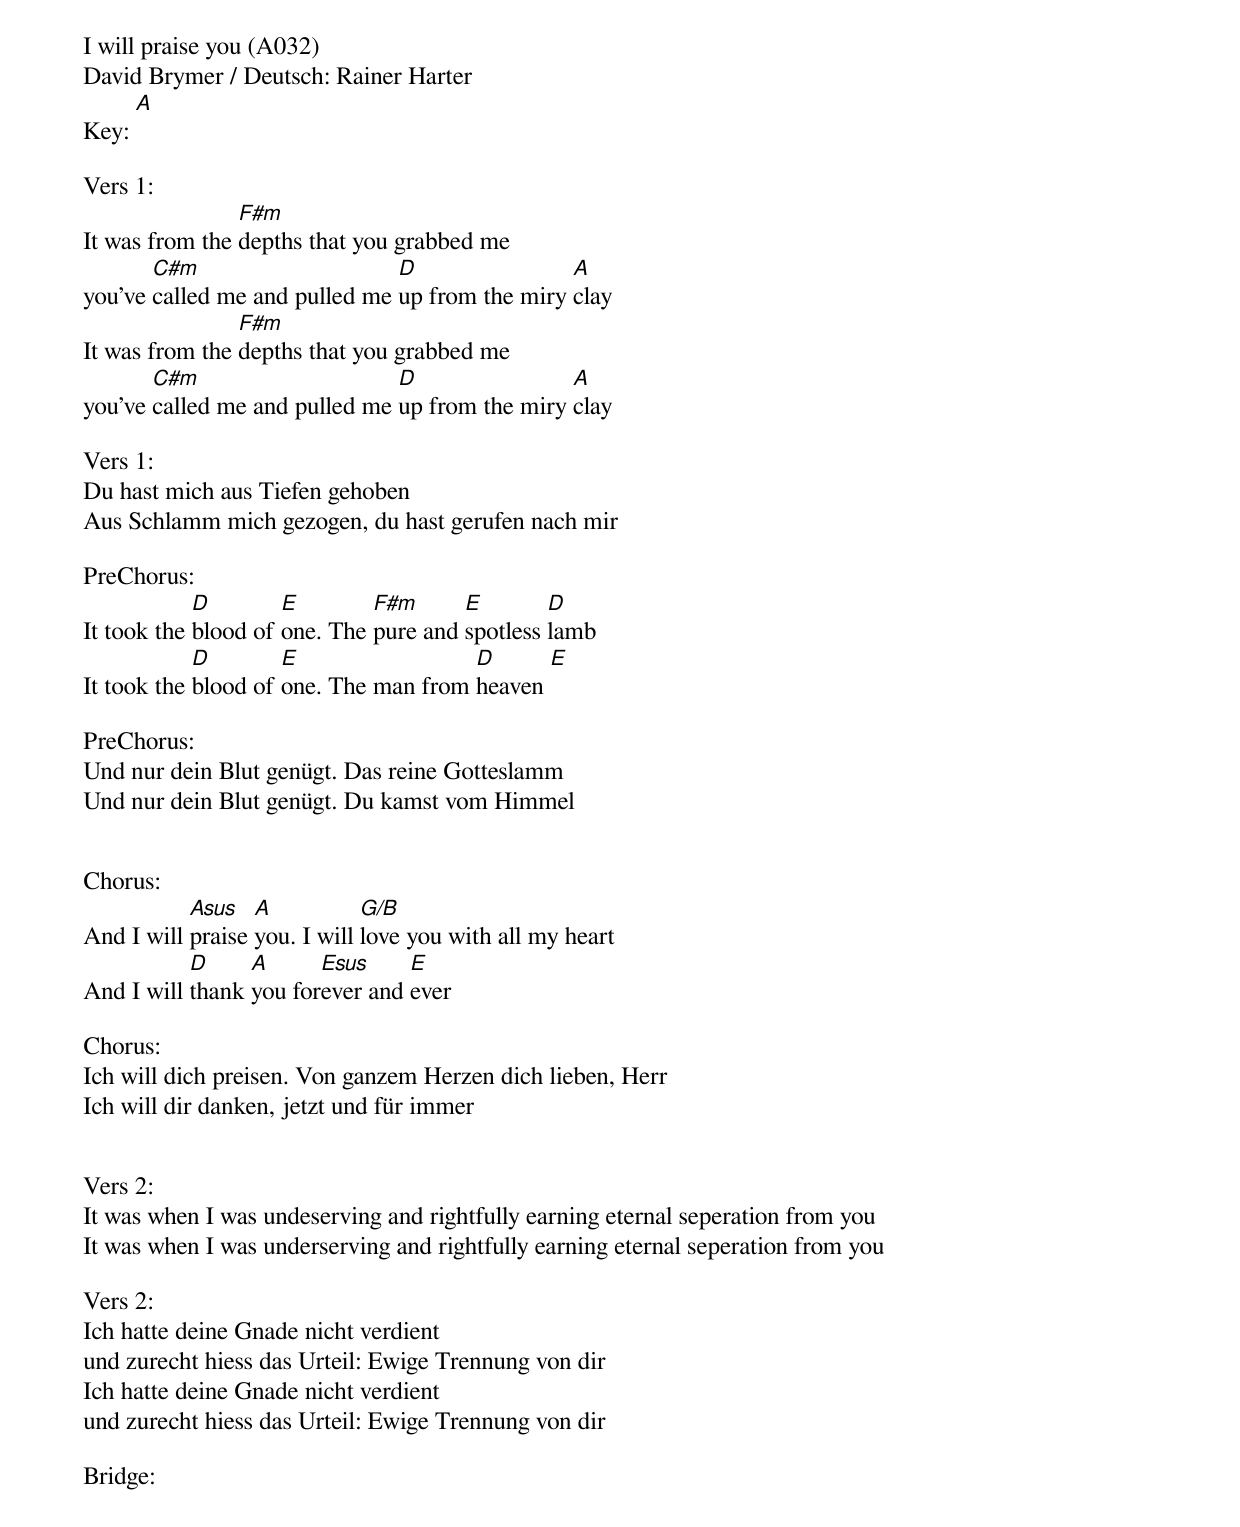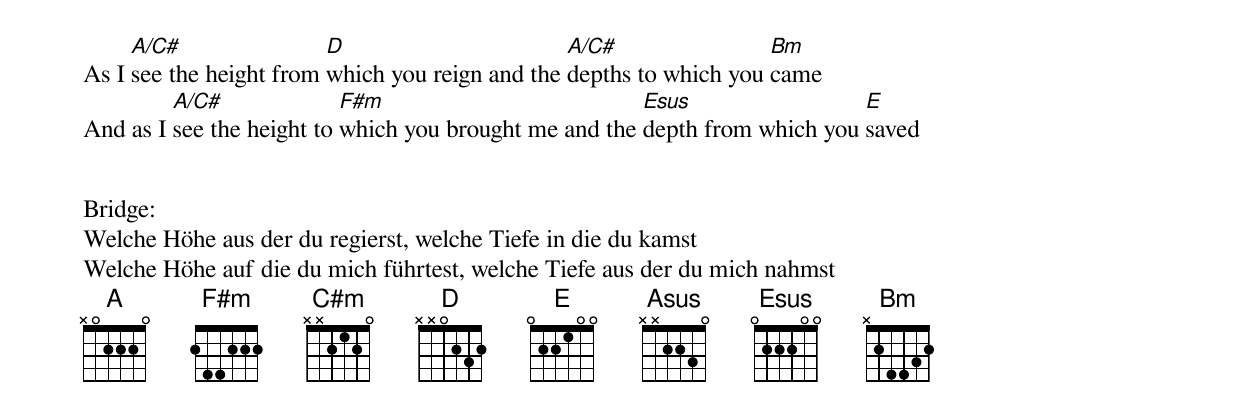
I will praise you (A032)
David Brymer / Deutsch: Rainer Harter
Key: [A]

Vers 1:
It was from the [F#m]depths that you grabbed me
you've [C#m]called me and pulled me [D]up from the miry [A]clay
It was from the [F#m]depths that you grabbed me
you've [C#m]called me and pulled me [D]up from the miry [A]clay

Vers 1:
Du hast mich aus Tiefen gehoben
Aus Schlamm mich gezogen, du hast gerufen nach mir

PreChorus:
It took the [D]blood of [E]one. The [F#m]pure and [E]spotless [D]lamb
It took the [D]blood of [E]one. The man from [D]heaven [E]

PreChorus:
Und nur dein Blut genügt. Das reine Gotteslamm
Und nur dein Blut genügt. Du kamst vom Himmel


Chorus:
And I will [Asus]praise [A]you. I will [G/B]love you with all my heart
And I will [D]thank [A]you for[Esus]ever and [E]ever

Chorus:
Ich will dich preisen. Von ganzem Herzen dich lieben, Herr
Ich will dir danken, jetzt und für immer


Vers 2:
It was when I was undeserving and rightfully earning eternal seperation from you
It was when I was underserving and rightfully earning eternal seperation from you

Vers 2:
Ich hatte deine Gnade nicht verdient
und zurecht hiess das Urteil: Ewige Trennung von dir
Ich hatte deine Gnade nicht verdient
und zurecht hiess das Urteil: Ewige Trennung von dir

Bridge:
As I [A/C#]see the height from [D]which you reign and the [A/C#]depths to which you [Bm]came
And as I [A/C#]see the height to [F#m]which you brought me and the [Esus]depth from which you [E]saved


Bridge:
Welche Höhe aus der du regierst, welche Tiefe in die du kamst
Welche Höhe auf die du mich führtest, welche Tiefe aus der du mich nahmst
